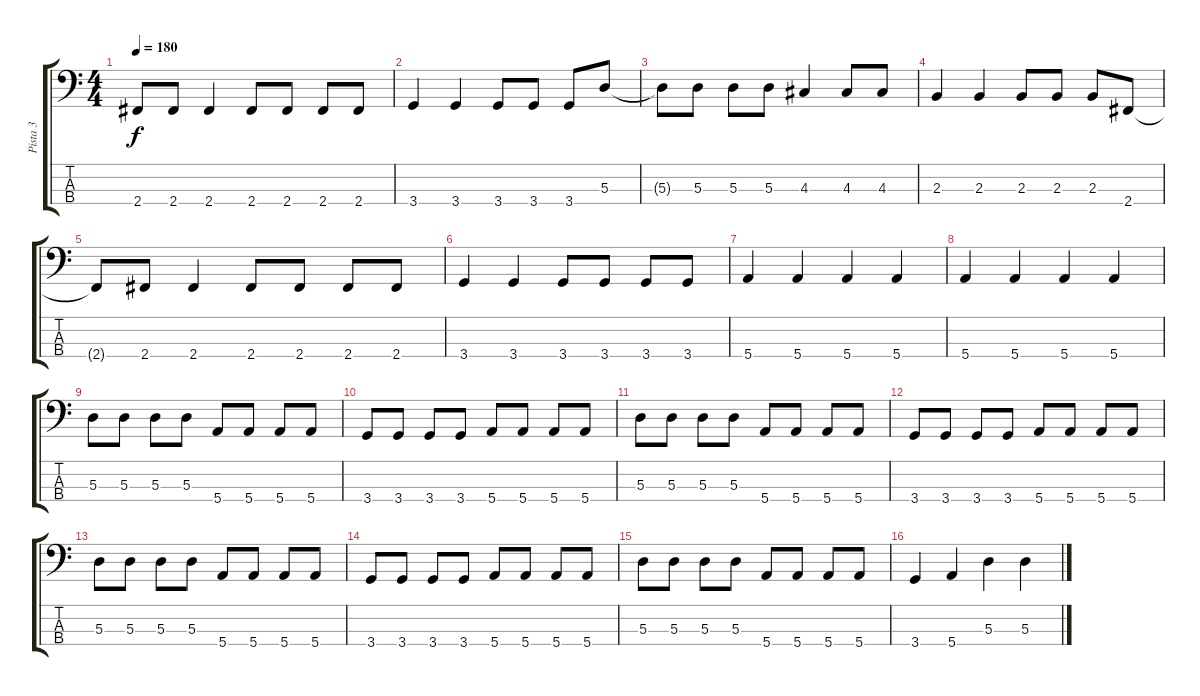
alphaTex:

\track ("Pista 3" "Pista 3") {instrument electricbassfinger}
\staff {score tabs}
\tuning (G2 D2 A1 E1) {hide}
\ts (4 4)
\tempo 180
\clef f4
\ks c
2.4{t}.8{dy f} 2.4.8 2.4.4 2.4.8 2.4.8 2.4.8 2.4.8 |
3.4.4 3.4.4 3.4.8 3.4.8 3.4.8 5.3.8 |
5.3{t}.8 5.3.8 5.3.8 5.3.8 4.3.4 4.3.8 4.3.8 |
2.3.4 2.3.4 2.3.8 2.3.8 2.3.8 2.4.8 |
2.4{t}.8 2.4.8 2.4.4 2.4.8 2.4.8 2.4.8 2.4.8 |
3.4.4 3.4.4 3.4.8 3.4.8 3.4.8 3.4.8 |
5.4.4 5.4.4 5.4.4 5.4.4 |
5.4.4 5.4.4 5.4.4 5.4.4 |
5.3.8 5.3.8 5.3.8 5.3.8 5.4.8 5.4.8 5.4.8 5.4.8 |
3.4.8 3.4.8 3.4.8 3.4.8 5.4.8 5.4.8 5.4.8 5.4.8 |
5.3.8 5.3.8 5.3.8 5.3.8 5.4.8 5.4.8 5.4.8 5.4.8 |
3.4.8 3.4.8 3.4.8 3.4.8 5.4.8 5.4.8 5.4.8 5.4.8 |
5.3.8 5.3.8 5.3.8 5.3.8 5.4.8 5.4.8 5.4.8 5.4.8 |
3.4.8 3.4.8 3.4.8 3.4.8 5.4.8 5.4.8 5.4.8 5.4.8 |
5.3.8 5.3.8 5.3.8 5.3.8 5.4.8 5.4.8 5.4.8 5.4.8 |
3.4.4 5.4.4 5.3.4 5.3.4
